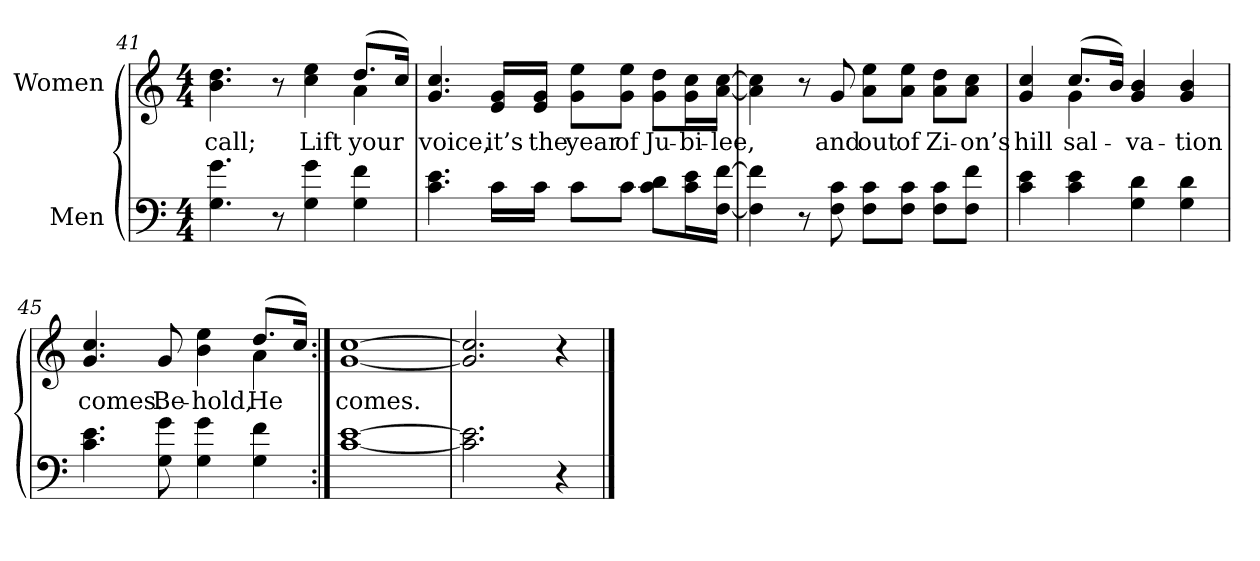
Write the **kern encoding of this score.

**kern	**kern	**text
*part2	*part1	*part1
*staff2	*staff1	*staff1
*I"Men	*I"Women	*
!!LO:LB:g=z
*clefF4	*clefG2	*
*k[]	*k[]	*
*C:	*C:	*
*M4/4	*M4/4	*
=41	=41	=41
!	!	!LO:LY:b
*	*^	*
4.G\ 4.g\	4.b\ 4.dd\	2.ryy	call;
8r	8r	.	.
!	!	!	!LO:LY:b
4G\ 4g\	4cc\ 4ee\	.	Lift
!	!	!	!LO:LY:b
4G\ 4f\	(>8.dd/L	4a\	your
.	16cc/Jk)	.	.
*	*v	*v	*
=42	=42	=42
!	!	!LO:LY:b
4.c\ 4.e\	4.g/ 4.cc/	voice,
!	!	!LO:LY:b
16c\LL	16e/ 16g/LL	it’s
!	!	!LO:LY:b
16c\JJ	16e/ 16g/JJ	the
!	!	!LO:LY:b
8c\L	8g\ 8ee\L	year
!	!	!LO:LY:b
8c\J	8g\ 8ee\J	of
!	!	!LO:LY:b
8c\ 8d\L	8g\ 8dd\L	Ju-
!	!	!LO:LY:b
16c\ 16e\L	16g\ 16cc\L	-bi-
!	!	!LO:LY:b
[16F\ [16f\JJ	[16a\ [16cc\JJ	-lee,
=43	=43	=43
4F\] 4f\]	4a\] 4cc\]	.
8r	8r	.
!	!	!LO:LY:b
8F\ 8c\	8g/	and
!	!	!LO:LY:b
8F\ 8c\L	8a\ 8ee\L	out
!	!	!LO:LY:b
8F\ 8c\J	8a\ 8ee\J	of
!	!	!LO:LY:b
8F\ 8c\L	8a\ 8dd\L	Zi-
!	!	!LO:LY:b
8F\ 8f\J	8a\ 8cc\J	-on’s
!!LO:PB:g=z
=44	=44	=44
!	!	!LO:LY:b
*	*^	*
4c\ 4e\	4g/ 4cc/	4ryy	hill
!	!	!	!LO:LY:b
4c\ 4e\	(>8.cc/L	4g\	sal-
.	16b/Jk)	.	.
!	!	!	!LO:LY:b
4G\ 4d\	4g/ 4b/	2ryy	-va-
!	!	!	!LO:LY:b
4G\ 4d\	4g/ 4b/	.	-tion
=45	=45	=45	=45
!	!	!	!LO:LY:b
4.c\ 4.e\	4.g/ 4.cc/	2.ryy	comes.
!	!	!	!LO:LY:b
8G\ 8g\	8g/	.	Be-
!	!	!	!LO:LY:b
4G\ 4g\	4b\ 4ee\	.	-hold,
!	!	!	!LO:LY:b
4G\ 4f\	(>8.dd/L	4a\	He
.	16cc/Jk)	.	.
*	*v	*v	*
=46:|!	=46:|!	=46:|!
!	!	!LO:LY:b
[1c [1e	[1g [1cc	comes.
=47	=47	=47
2.c\] 2.e\]	2.g/] 2.cc/]	.
4r	4r	.
==	==	==
*-	*-	*-
